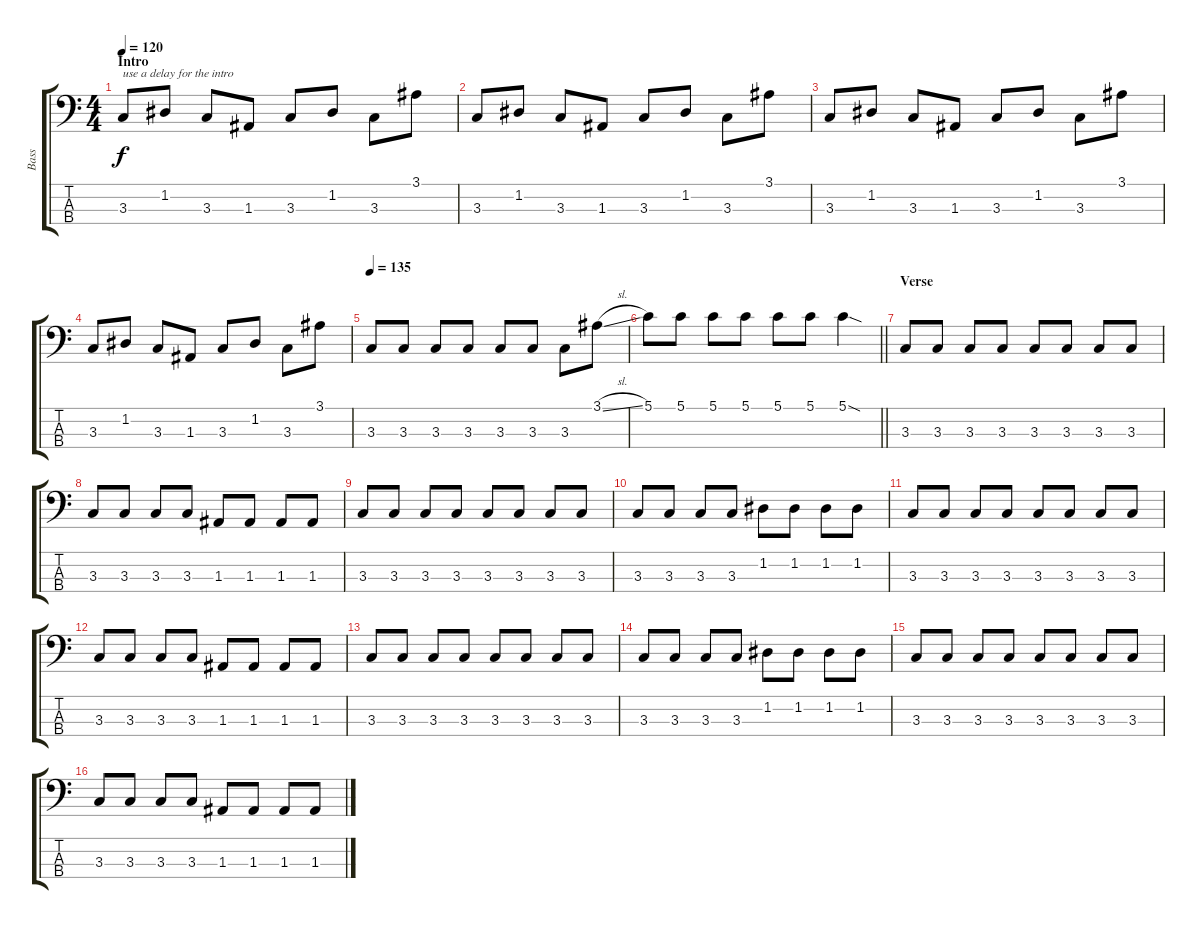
\track ("Bass" "Bass") {instrument electricbasspick}
\staff {score tabs}
\tuning (G2 D2 A1 E1) {hide}
\ts (4 4)
\section ("" "Intro")
\tempo 120
\clef f4
\ks c
3.3.8{txt "use a delay for the intro" dy f instrument electricbasspick} 1.2.8 3.3.8 1.3.8 3.3.8 1.2.8 3.3.8 3.1.8 |
3.3.8 1.2.8 3.3.8 1.3.8 3.3.8 1.2.8 3.3.8 3.1.8 |
3.3.8 1.2.8 3.3.8 1.3.8 3.3.8 1.2.8 3.3.8 3.1.8 |
3.3.8 1.2.8 3.3.8 1.3.8 3.3.8 1.2.8 3.3.8 3.1.8 |
\tempo 135
3.3.8 3.3.8 3.3.8 3.3.8 3.3.8 3.3.8 3.3.8 3.1{sl}.8 |
\barLineRight lightlight
5.1.8 5.1.8 5.1.8 5.1.8 5.1.8 5.1.8 5.1{sod}.4 |
\section ("" "Verse")
3.3.8 3.3.8 3.3.8 3.3.8 3.3.8 3.3.8 3.3.8 3.3.8 |
3.3.8 3.3.8 3.3.8 3.3.8 1.3.8 1.3.8 1.3.8 1.3.8 |
3.3.8 3.3.8 3.3.8 3.3.8 3.3.8 3.3.8 3.3.8 3.3.8 |
3.3.8 3.3.8 3.3.8 3.3.8 1.2.8 1.2.8 1.2.8 1.2.8 |
3.3.8 3.3.8 3.3.8 3.3.8 3.3.8 3.3.8 3.3.8 3.3.8 |
3.3.8 3.3.8 3.3.8 3.3.8 1.3.8 1.3.8 1.3.8 1.3.8 |
3.3.8 3.3.8 3.3.8 3.3.8 3.3.8 3.3.8 3.3.8 3.3.8 |
3.3.8 3.3.8 3.3.8 3.3.8 1.2.8 1.2.8 1.2.8 1.2.8 |
3.3.8 3.3.8 3.3.8 3.3.8 3.3.8 3.3.8 3.3.8 3.3.8 |
3.3.8 3.3.8 3.3.8 3.3.8 1.3.8 1.3.8 1.3.8 1.3.8
